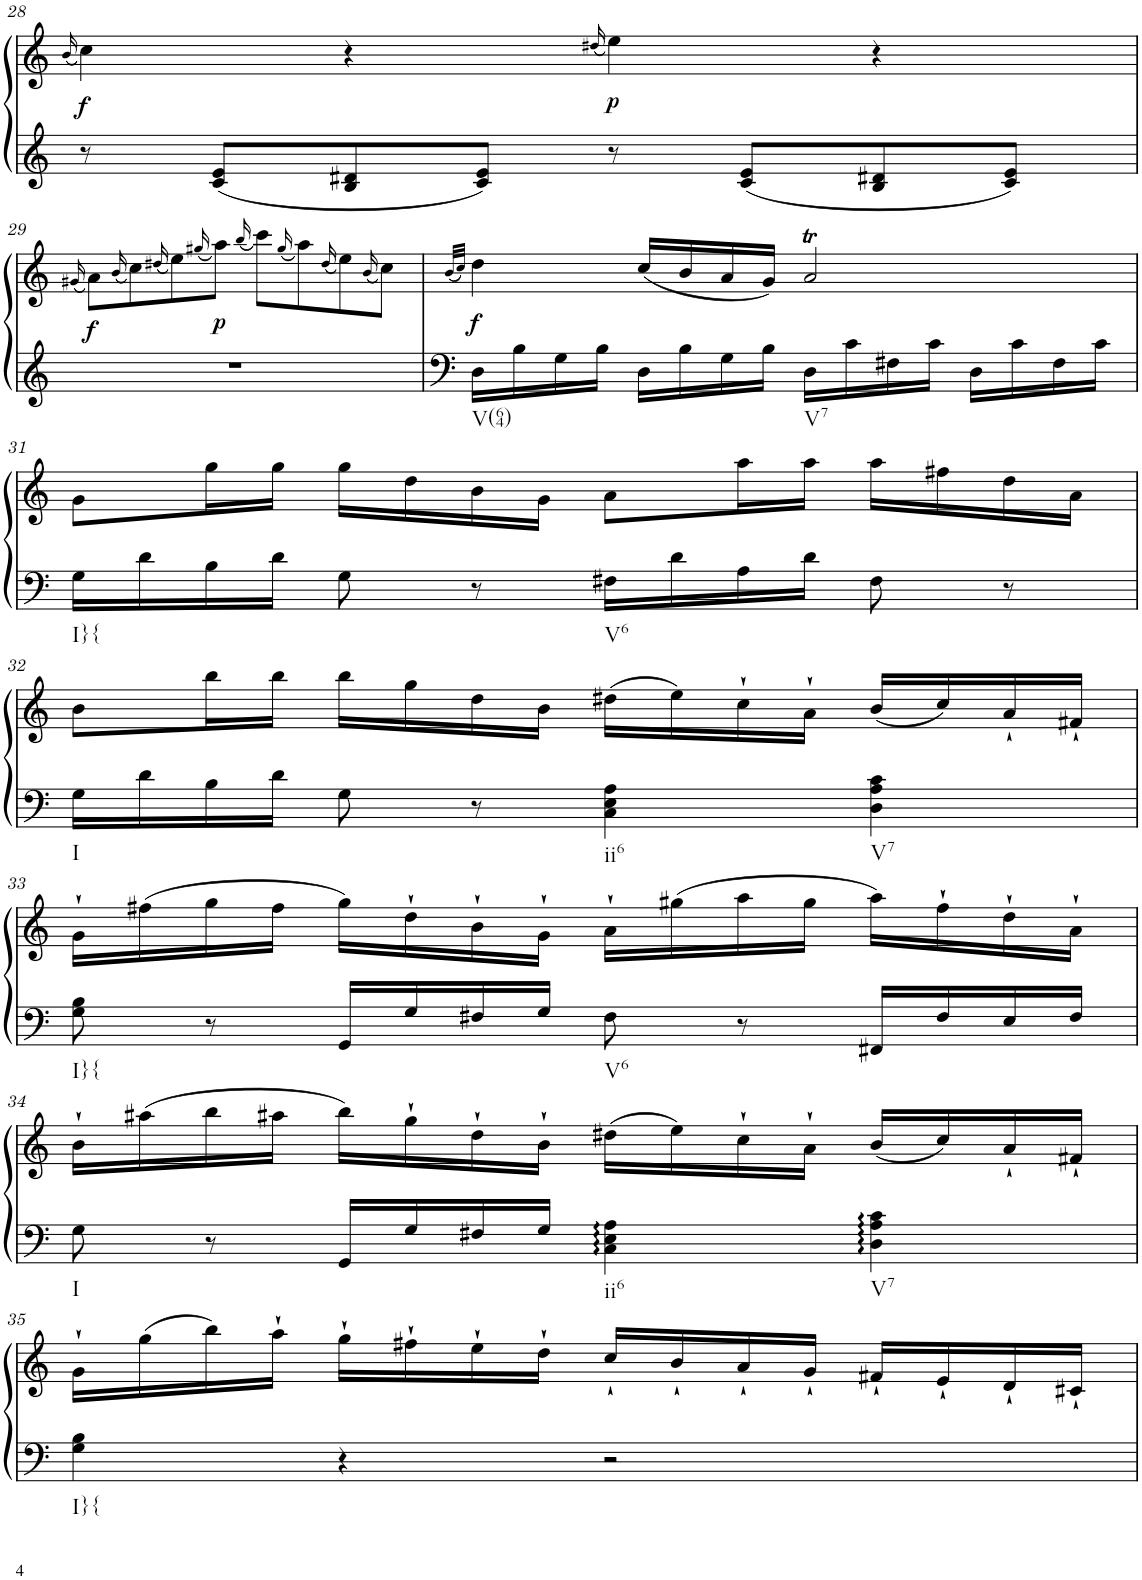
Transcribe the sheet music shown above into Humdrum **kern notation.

**kern	**kern	**dynam
*part1	*part1	*part1
*staff2	*staff1	*staff1/2
*I"Klavier linke Hand	*	*
!!LO:PB:g=z
*clefF4	*clefG2	*
*k[]	*k[]	*
*M4/4	*M4/4	*
=28	=28	=28
.	(16qb/	.
!	!	!LO:DY:b
8r	4cc\)	f
8c/ 8e/L	.	.
8B/ 8d#X/	4r	.
8c/ 8e/J	.	.
.	(16qdd#X/	.
!	!	!LO:DY:b
8r	4ee\)	p
8c/ 8e/L	.	.
8B/ 8d#X/	4r	.
8c/ 8e/J	.	.
!!LO:LB:g=z
=29	=29	=29
.	(16qg#X/	.
!	!	!LO:DY:b
1r	8a\L)	f
.	(16qb/	.
.	8cc\)	.
.	(16qdd#X/	.
.	8ee\)	.
.	(16qgg#X/	.
!	!	!LO:DY:b
.	8aa\J)	p
.	(16qbb/	.
.	8ccc\L)	.
.	(16qgg#/	.
.	8aa\)	.
.	(16qdd#/	.
.	8ee\)	.
.	(16qb/	.
.	8cc\J)	.
=30	=30	=30
.	(32qb/LLL	.
.	32qcc/JJJ)	.
!LO:TX:b:t=V(64)	!	!
!	!	!LO:DY:b
16D\LL	4dd\	f
16B\	.	.
16G\	.	.
16B\JJ	.	.
16D\LL	(16cc/LL	.
16B\	16b/	.
16G\	16a/	.
16B\JJ	16g/JJ)	.
!LO:TX:b:t=V7	!	!
16D\LL	2aT/	.
16c\	.	.
16F#X\	.	.
16c\JJ	.	.
16D\LL	.	.
16c\	.	.
16F#\	.	.
16c\JJ	.	.
!!LO:LB:g=z
=31	=31	=31
!LO:TX:b:t=I}{	!	!
16G\LL	8g\L	.
16d\	.	.
16B\	16gg\L	.
16d\JJ	16gg\JJ	.
8G\	16gg\LL	.
.	16dd\	.
8r	16b\	.
.	16g\JJ	.
!LO:TX:b:t=V6	!	!
16F#X\LL	8a\L	.
16d\	.	.
16A\	16aa\L	.
16d\JJ	16aa\JJ	.
8F#\	16aa\LL	.
.	16ff#X\	.
8r	16dd\	.
.	16a\JJ	.
!!LO:LB:g=z
=32	=32	=32
!LO:TX:b:t=I	!	!
16G\LL	8b\L	.
16d\	.	.
16B\	16bb\L	.
16d\JJ	16bb\JJ	.
8G\	16bb\LL	.
.	16gg\	.
8r	16dd\	.
.	16b\JJ	.
!LO:TX:b:t=ii6	!	!
4C\ 4E\ 4A\	(16dd#X\LL	.
.	16ee\)	.
.	16cc`\	.
.	16a`\JJ	.
!LO:TX:b:t=V7	!	!
4D\ 4A\ 4c\	(16b/LL	.
.	16cc/)	.
.	16a`/	.
.	16f#X`/JJ	.
!!LO:LB:g=z
=33	=33	=33
!LO:TX:b:t=I}{	!	!
8G\ 8B\	16g`\LL	.
.	(16ff#X\	.
8r	16gg\	.
.	16ff#\JJ	.
16GG/LL	16gg\LL)	.
16G/	16dd`\	.
16F#X/	16b`\	.
16G/JJ	16g`\JJ	.
!LO:TX:b:t=V6	!	!
8F#\	16a`\LL	.
.	(16gg#X\	.
8r	16aa\	.
.	16gg#\JJ	.
16FF#X/LL	16aa\LL)	.
16F#/	16ff#`\	.
16E/	16dd`\	.
16F#/JJ	16a`\JJ	.
!!LO:LB:g=z
=34	=34	=34
!LO:TX:b:t=I	!	!
8G\	16b`\LL	.
.	(16aa#X\	.
8r	16bb\	.
.	16aa#X\JJ	.
16GG/LL	16bb\LL)	.
16G/	16gg`\	.
16F#X/	16dd`\	.
16G/JJ	16b`\JJ	.
!LO:TX:b:t=ii6	!	!
4C\ 4E\ 4A\	(16dd#X\LL	.
.	16ee\)	.
.	16cc`\	.
.	16a`\JJ	.
!LO:TX:b:t=V7	!	!
4D\ 4A\ 4c\	(16b/LL	.
.	16cc/)	.
.	16a`/	.
.	16f#X`/JJ	.
!!LO:LB:g=z
=35	=35	=35
!LO:TX:b:t=I}{	!	!
4G\ 4B\	16g`\LL	.
.	(16gg\	.
.	16bb\)	.
.	16aa`\JJ	.
4r	16gg`\LL	.
.	16ff#X`\	.
.	16ee`\	.
.	16dd`\JJ	.
2r	16cc`/LL	.
.	16b`/	.
.	16a`/	.
.	16g`/JJ	.
.	16f#X`/LL	.
.	16e`/	.
.	16d`/	.
.	16c#X`/JJ	.
=	=	=
*-	*-	*-
